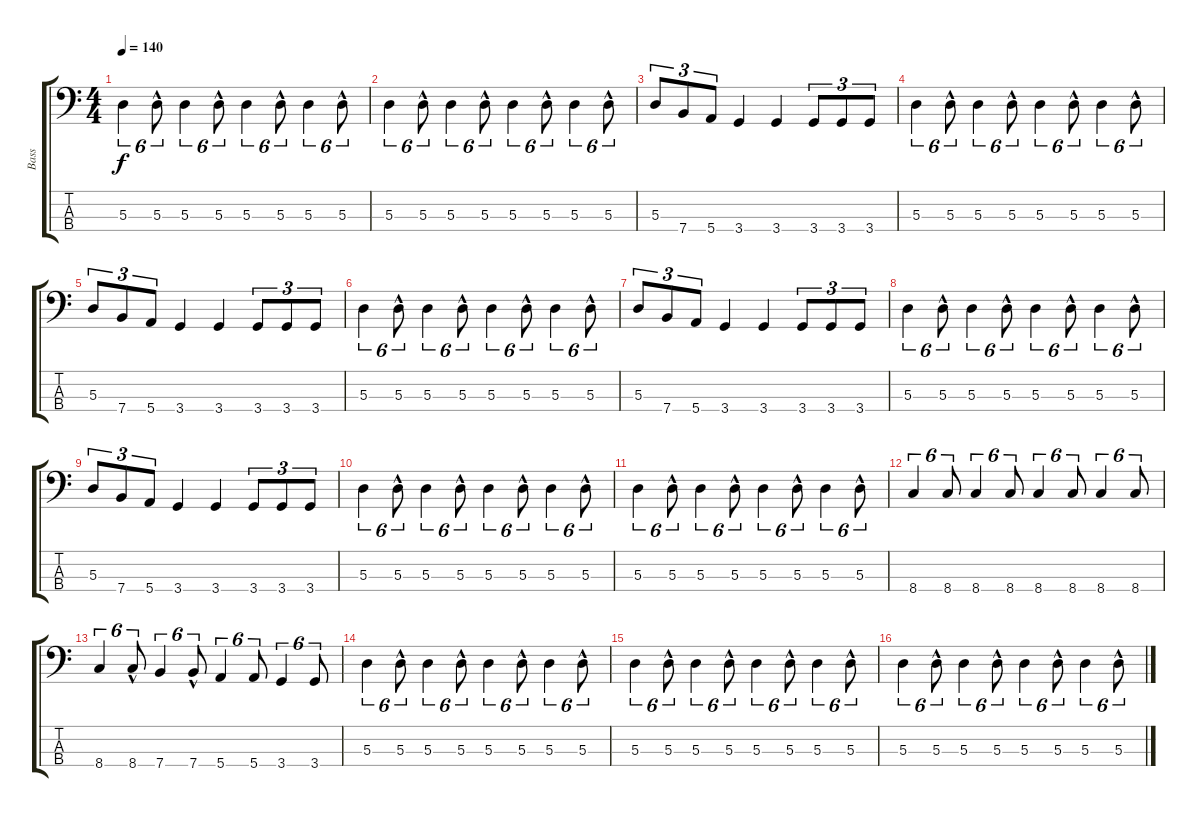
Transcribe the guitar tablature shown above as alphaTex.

\track ("Bass" "Bass") {instrument electricbasspick}
\staff {score tabs}
\tuning (G2 D2 A1 E1) {hide}
\ts (4 4)
\tempo 140
\clef f4
\ks c
5.3.4{tu (6 4) dy f} 5.3{hac}.8{tu (6 4)} 5.3.4{tu (6 4)} 5.3{hac}.8{tu (6 4)} 5.3.4{tu (6 4)} 5.3{hac}.8{tu (6 4)} 5.3.4{tu (6 4)} 5.3{hac}.8{tu (6 4)} |
5.3.4{tu (6 4)} 5.3{hac}.8{tu (6 4)} 5.3.4{tu (6 4)} 5.3{hac}.8{tu (6 4)} 5.3.4{tu (6 4)} 5.3{hac}.8{tu (6 4)} 5.3.4{tu (6 4)} 5.3{hac}.8{tu (6 4)} |
5.3.8{tu (3 2)} 7.4.8{tu (3 2)} 5.4.8{tu (3 2)} 3.4.4 3.4.4 3.4.8{tu (3 2)} 3.4.8{tu (3 2)} 3.4.8{tu (3 2)} |
5.3.4{tu (6 4)} 5.3{hac}.8{tu (6 4)} 5.3.4{tu (6 4)} 5.3{hac}.8{tu (6 4)} 5.3.4{tu (6 4)} 5.3{hac}.8{tu (6 4)} 5.3.4{tu (6 4)} 5.3{hac}.8{tu (6 4)} |
5.3.8{tu (3 2)} 7.4.8{tu (3 2)} 5.4.8{tu (3 2)} 3.4.4 3.4.4 3.4.8{tu (3 2)} 3.4.8{tu (3 2)} 3.4.8{tu (3 2)} |
5.3.4{tu (6 4)} 5.3{hac}.8{tu (6 4)} 5.3.4{tu (6 4)} 5.3{hac}.8{tu (6 4)} 5.3.4{tu (6 4)} 5.3{hac}.8{tu (6 4)} 5.3.4{tu (6 4)} 5.3{hac}.8{tu (6 4)} |
5.3.8{tu (3 2)} 7.4.8{tu (3 2)} 5.4.8{tu (3 2)} 3.4.4 3.4.4 3.4.8{tu (3 2)} 3.4.8{tu (3 2)} 3.4.8{tu (3 2)} |
5.3.4{tu (6 4)} 5.3{hac}.8{tu (6 4)} 5.3.4{tu (6 4)} 5.3{hac}.8{tu (6 4)} 5.3.4{tu (6 4)} 5.3{hac}.8{tu (6 4)} 5.3.4{tu (6 4)} 5.3{hac}.8{tu (6 4)} |
5.3.8{tu (3 2)} 7.4.8{tu (3 2)} 5.4.8{tu (3 2)} 3.4.4 3.4.4 3.4.8{tu (3 2)} 3.4.8{tu (3 2)} 3.4.8{tu (3 2)} |
5.3.4{tu (6 4)} 5.3{hac}.8{tu (6 4)} 5.3.4{tu (6 4)} 5.3{hac}.8{tu (6 4)} 5.3.4{tu (6 4)} 5.3{hac}.8{tu (6 4)} 5.3.4{tu (6 4)} 5.3{hac}.8{tu (6 4)} |
5.3.4{tu (6 4)} 5.3{hac}.8{tu (6 4)} 5.3.4{tu (6 4)} 5.3{hac}.8{tu (6 4)} 5.3.4{tu (6 4)} 5.3{hac}.8{tu (6 4)} 5.3.4{tu (6 4)} 5.3{hac}.8{tu (6 4)} |
8.4.4{tu (6 4)} 8.4.8{tu (6 4)} 8.4.4{tu (6 4)} 8.4.8{tu (6 4)} 8.4.4{tu (6 4)} 8.4.8{tu (6 4)} 8.4.4{tu (6 4)} 8.4.8{tu (6 4)} |
8.4.4{tu (6 4)} 8.4{hac}.8{tu (6 4)} 7.4.4{tu (6 4)} 7.4{hac}.8{tu (6 4)} 5.4.4{tu (6 4)} 5.4.8{tu (6 4)} 3.4.4{tu (6 4)} 3.4.8{tu (6 4)} |
5.3.4{tu (6 4)} 5.3{hac}.8{tu (6 4)} 5.3.4{tu (6 4)} 5.3{hac}.8{tu (6 4)} 5.3.4{tu (6 4)} 5.3{hac}.8{tu (6 4)} 5.3.4{tu (6 4)} 5.3{hac}.8{tu (6 4)} |
5.3.4{tu (6 4)} 5.3{hac}.8{tu (6 4)} 5.3.4{tu (6 4)} 5.3{hac}.8{tu (6 4)} 5.3.4{tu (6 4)} 5.3{hac}.8{tu (6 4)} 5.3.4{tu (6 4)} 5.3{hac}.8{tu (6 4)} |
5.3.4{tu (6 4)} 5.3{hac}.8{tu (6 4)} 5.3.4{tu (6 4)} 5.3{hac}.8{tu (6 4)} 5.3.4{tu (6 4)} 5.3{hac}.8{tu (6 4)} 5.3.4{tu (6 4)} 5.3{hac}.8{tu (6 4)}
